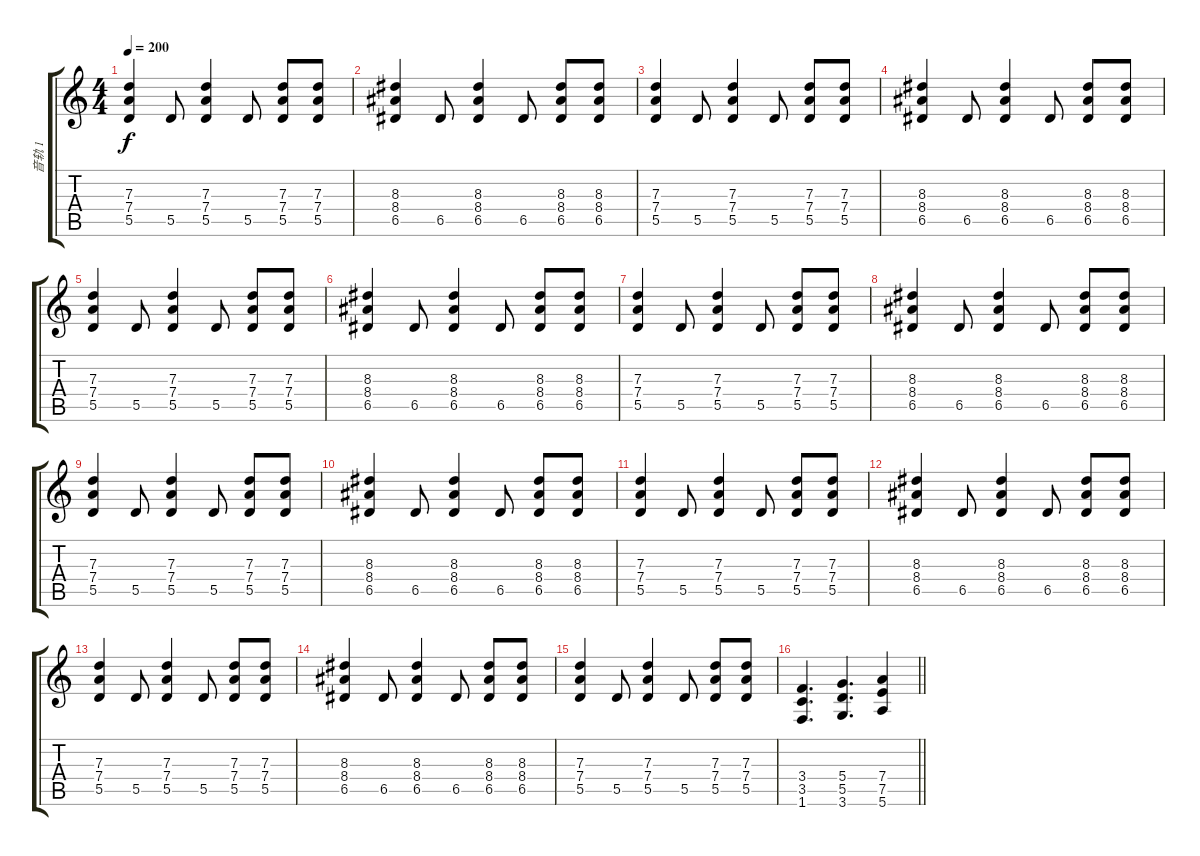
\track ("音轨 1" "音轨 1") {instrument distortionguitar}
\staff {score tabs}
\tuning (E4 B3 G3 D3 A2 E2) {hide}
\ts (4 4)
\tempo 200
\clef g2
\ks c
(7.3 7.4 5.5).4{dy f} 5.5.8 (7.3 7.4 5.5).4 5.5.8 (7.3 7.4 5.5).8 (7.3 7.4 5.5).8 |
(8.3 8.4 6.5).4 6.5.8 (8.3 8.4 6.5).4 6.5.8 (8.3 8.4 6.5).8 (8.3 8.4 6.5).8 |
(7.3 7.4 5.5).4 5.5.8 (7.3 7.4 5.5).4 5.5.8 (7.3 7.4 5.5).8 (7.3 7.4 5.5).8 |
(8.3 8.4 6.5).4 6.5.8 (8.3 8.4 6.5).4 6.5.8 (8.3 8.4 6.5).8 (8.3 8.4 6.5).8 |
(7.3 7.4 5.5).4 5.5.8 (7.3 7.4 5.5).4 5.5.8 (7.3 7.4 5.5).8 (7.3 7.4 5.5).8 |
(8.3 8.4 6.5).4 6.5.8 (8.3 8.4 6.5).4 6.5.8 (8.3 8.4 6.5).8 (8.3 8.4 6.5).8 |
(7.3 7.4 5.5).4 5.5.8 (7.3 7.4 5.5).4 5.5.8 (7.3 7.4 5.5).8 (7.3 7.4 5.5).8 |
(8.3 8.4 6.5).4 6.5.8 (8.3 8.4 6.5).4 6.5.8 (8.3 8.4 6.5).8 (8.3 8.4 6.5).8 |
(7.3 7.4 5.5).4 5.5.8 (7.3 7.4 5.5).4 5.5.8 (7.3 7.4 5.5).8 (7.3 7.4 5.5).8 |
(8.3 8.4 6.5).4 6.5.8 (8.3 8.4 6.5).4 6.5.8 (8.3 8.4 6.5).8 (8.3 8.4 6.5).8 |
(7.3 7.4 5.5).4 5.5.8 (7.3 7.4 5.5).4 5.5.8 (7.3 7.4 5.5).8 (7.3 7.4 5.5).8 |
(8.3 8.4 6.5).4 6.5.8 (8.3 8.4 6.5).4 6.5.8 (8.3 8.4 6.5).8 (8.3 8.4 6.5).8 |
(7.3 7.4 5.5).4 5.5.8 (7.3 7.4 5.5).4 5.5.8 (7.3 7.4 5.5).8 (7.3 7.4 5.5).8 |
(8.3 8.4 6.5).4 6.5.8 (8.3 8.4 6.5).4 6.5.8 (8.3 8.4 6.5).8 (8.3 8.4 6.5).8 |
(7.3 7.4 5.5).4 5.5.8 (7.3 7.4 5.5).4 5.5.8 (7.3 7.4 5.5).8 (7.3 7.4 5.5).8 |
\barLineRight lightlight
(3.4 3.5 1.6).4{d} (5.4 5.5 3.6).4{d} (7.4 7.5 5.6).4
